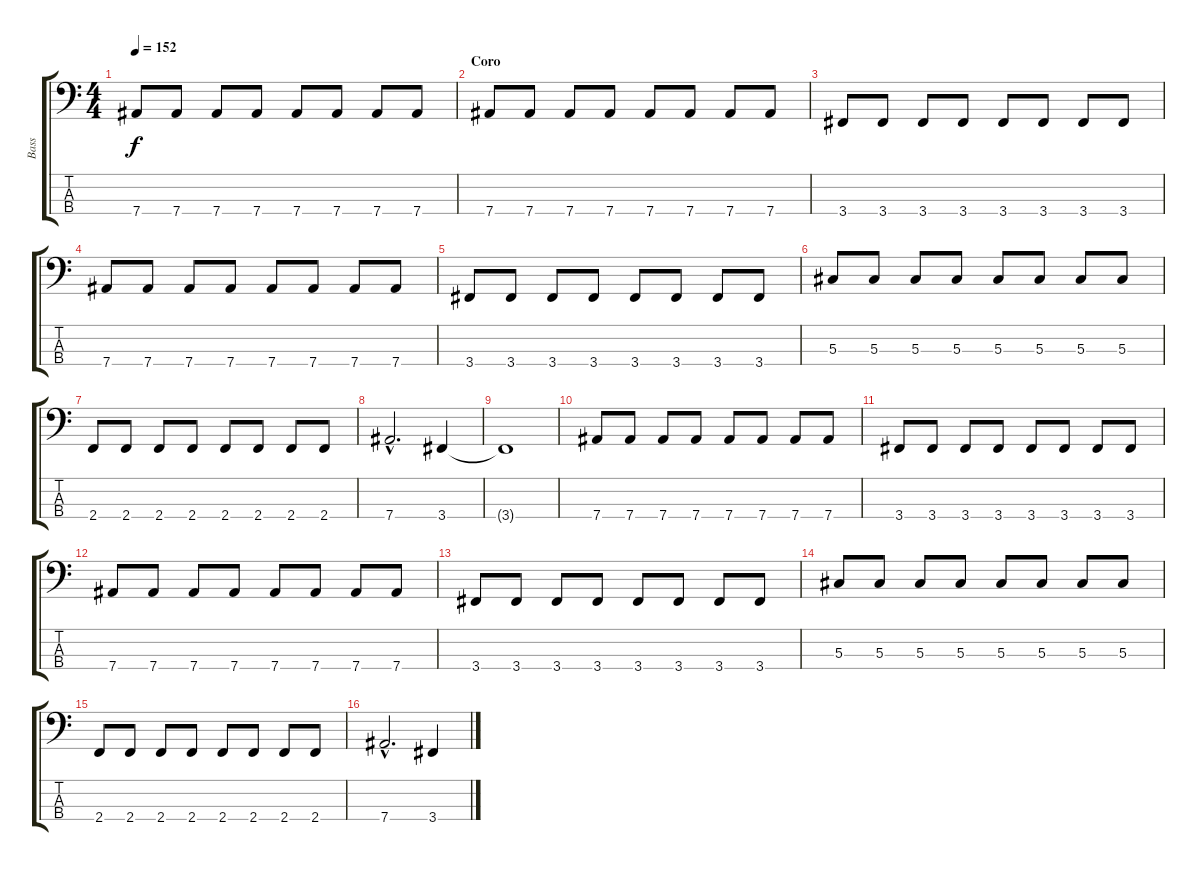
\track ("Bass" "Bass") {instrument electricbassfinger}
\staff {score tabs}
\tuning (Gb2 Db2 Ab1 Eb1) {hide}
\ts (4 4)
\tempo 152
\clef f4
\ks c
7.4.8{dy f} 7.4.8 7.4.8 7.4.8 7.4.8 7.4.8 7.4.8 7.4.8 |
\section ("" "Coro")
7.4.8 7.4.8 7.4.8 7.4.8 7.4.8 7.4.8 7.4.8 7.4.8 |
3.4.8 3.4.8 3.4.8 3.4.8 3.4.8 3.4.8 3.4.8 3.4.8 |
7.4.8 7.4.8 7.4.8 7.4.8 7.4.8 7.4.8 7.4.8 7.4.8 |
3.4.8 3.4.8 3.4.8 3.4.8 3.4.8 3.4.8 3.4.8 3.4.8 |
5.3.8 5.3.8 5.3.8 5.3.8 5.3.8 5.3.8 5.3.8 5.3.8 |
2.4.8 2.4.8 2.4.8 2.4.8 2.4.8 2.4.8 2.4.8 2.4.8 |
7.4{hac}.2{d} 3.4.4 |
3.4{t}.1 |
7.4.8 7.4.8 7.4.8 7.4.8 7.4.8 7.4.8 7.4.8 7.4.8 |
3.4.8 3.4.8 3.4.8 3.4.8 3.4.8 3.4.8 3.4.8 3.4.8 |
7.4.8 7.4.8 7.4.8 7.4.8 7.4.8 7.4.8 7.4.8 7.4.8 |
3.4.8 3.4.8 3.4.8 3.4.8 3.4.8 3.4.8 3.4.8 3.4.8 |
5.3.8 5.3.8 5.3.8 5.3.8 5.3.8 5.3.8 5.3.8 5.3.8 |
2.4.8 2.4.8 2.4.8 2.4.8 2.4.8 2.4.8 2.4.8 2.4.8 |
7.4{hac}.2{d} 3.4.4
